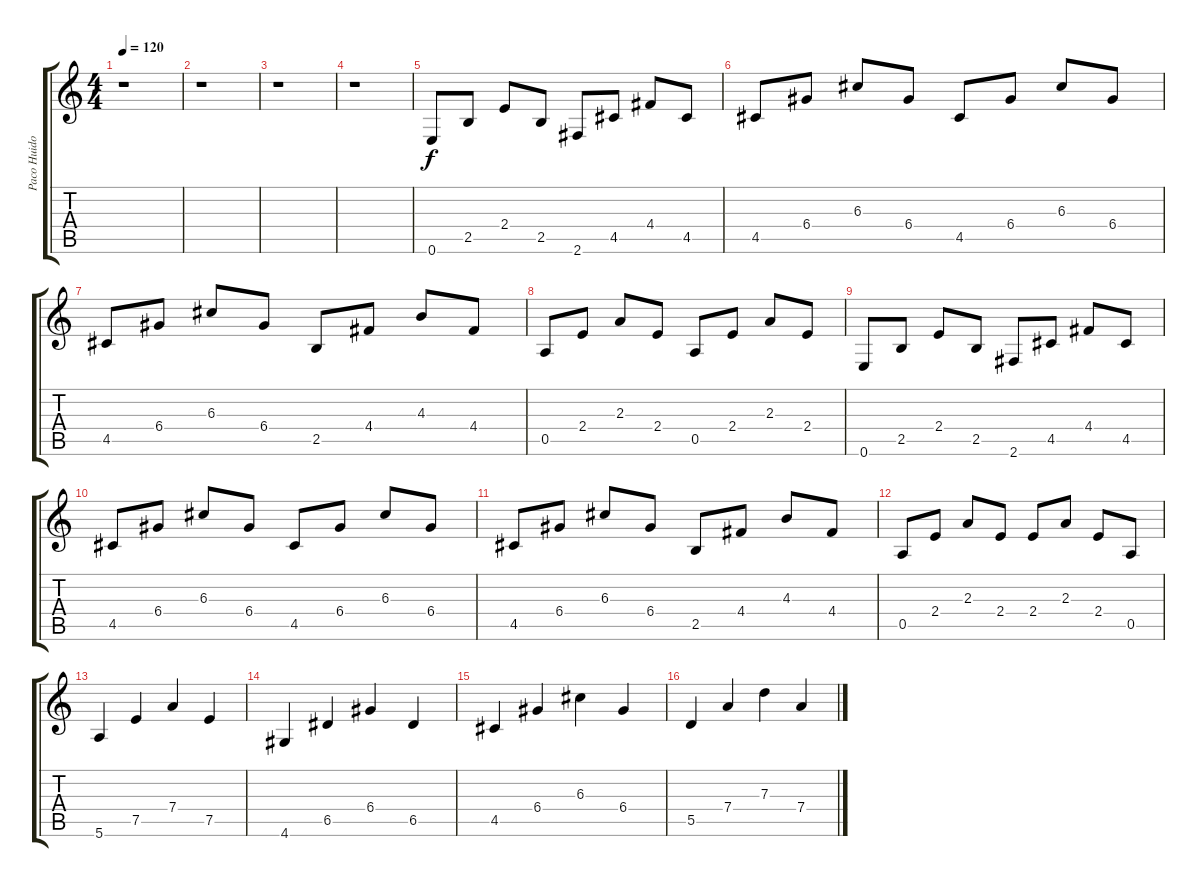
\track ("Paco Huidobro" "Paco Huido") {instrument electricguitarjazz}
\staff {score tabs}
\tuning (E4 B3 G3 D3 A2 E2) {hide}
\ts (4 4)
\tempo 120
\clef g2
\ks c
r.1{dy f} |
r.1 |
r.1 |
r.1 |
0.6.8{volume 7} 2.5.8 2.4.8 2.5.8 2.6.8 4.5.8 4.4.8 4.5.8 |
4.5.8 6.4.8 6.3.8 6.4.8 4.5.8 6.4.8 6.3.8 6.4.8 |
4.5.8 6.4.8 6.3.8 6.4.8 2.5.8 4.4.8 4.3.8 4.4.8 |
0.5.8 2.4.8 2.3.8 2.4.8 0.5.8 2.4.8 2.3.8 2.4.8 |
0.6.8 2.5.8 2.4.8 2.5.8 2.6.8 4.5.8 4.4.8 4.5.8 |
4.5.8 6.4.8 6.3.8 6.4.8 4.5.8 6.4.8 6.3.8 6.4.8 |
4.5.8 6.4.8 6.3.8 6.4.8 2.5.8 4.4.8 4.3.8 4.4.8 |
0.5.8 2.4.8 2.3.8 2.4.8 2.4.8 2.3.8 2.4.8 0.5.8 |
5.6.4{volume 8} 7.5.4 7.4.4 7.5.4 |
4.6.4 6.5.4 6.4.4 6.5.4 |
4.5.4 6.4.4 6.3.4 6.4.4 |
5.5.4 7.4.4 7.3.4 7.4.4
